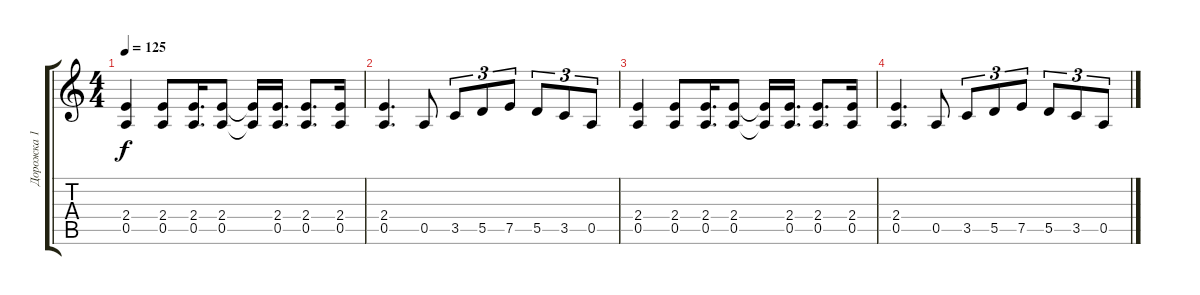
\track ("Дорожка 1" "Дорожка 1") {instrument distortionguitar}
\staff {score tabs}
\tuning (E4 B3 G3 D3 A2 D2) {hide}
\ts (4 4)
\tempo 125
\clef g2
\ks c
(2.4 0.5).4{dy f} (2.4 0.5).8 (2.4 0.5).16{d} (2.4 0.5).8 (2.4{t} 0.5{t}).16 (2.4 0.5).16{d} (2.4 0.5).8{d} (2.4 0.5).16 |
(2.4 0.5).4{d} 0.5.8 3.5.8{tu (3 2)} 5.5.8{tu (3 2)} 7.5.8{tu (3 2)} 5.5.8{tu (3 2)} 3.5.8{tu (3 2)} 0.5.8{tu (3 2)} |
(2.4 0.5).4 (2.4 0.5).8 (2.4 0.5).16{d} (2.4 0.5).8 (2.4{t} 0.5{t}).16 (2.4 0.5).16{d} (2.4 0.5).8{d} (2.4 0.5).16 |
(2.4 0.5).4{d} 0.5.8 3.5.8{tu (3 2)} 5.5.8{tu (3 2)} 7.5.8{tu (3 2)} 5.5.8{tu (3 2)} 3.5.8{tu (3 2)} 0.5.8{tu (3 2)}
